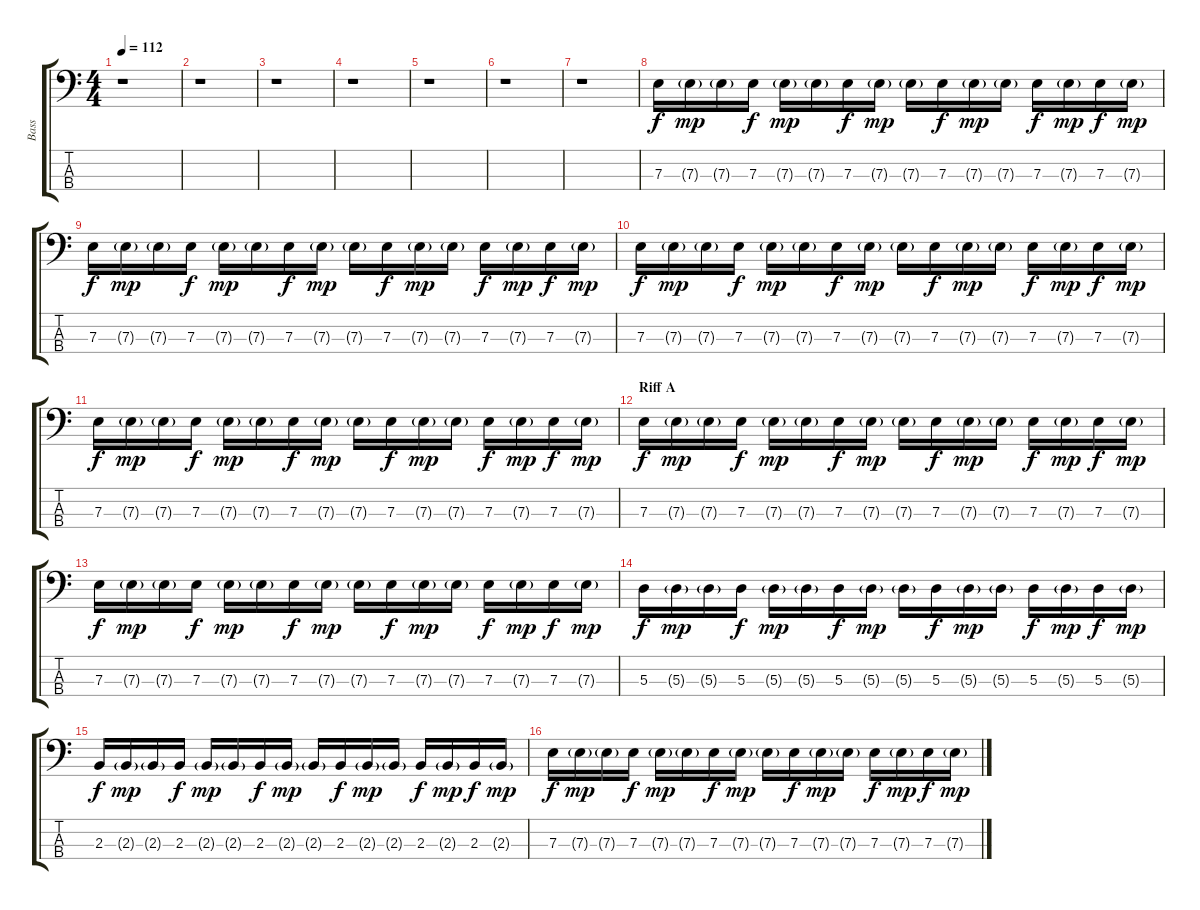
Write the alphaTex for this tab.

\track ("Bass" "Bass") {instrument electricbassfinger}
\staff {score tabs}
\tuning (G2 D2 A1 E1) {hide}
\ts (4 4)
\tempo 112
\clef f4
\ks c
r.1{dy f} |
r.1 |
r.1 |
r.1 |
r.1 |
r.1 |
r.1 |
7.3.16 7.3{g}.16{dy mp} 7.3{g}.16 7.3.16{dy f} 7.3{g}.16{dy mp} 7.3{g}.16 7.3.16{dy f} 7.3{g}.16{dy mp} 7.3{g}.16 7.3.16{dy f} 7.3{g}.16{dy mp} 7.3{g}.16 7.3.16{dy f} 7.3{g}.16{dy mp} 7.3.16{dy f} 7.3{g}.16{dy mp} |
7.3.16{dy f} 7.3{g}.16{dy mp} 7.3{g}.16 7.3.16{dy f} 7.3{g}.16{dy mp} 7.3{g}.16 7.3.16{dy f} 7.3{g}.16{dy mp} 7.3{g}.16 7.3.16{dy f} 7.3{g}.16{dy mp} 7.3{g}.16 7.3.16{dy f} 7.3{g}.16{dy mp} 7.3.16{dy f} 7.3{g}.16{dy mp} |
7.3.16{dy f} 7.3{g}.16{dy mp} 7.3{g}.16 7.3.16{dy f} 7.3{g}.16{dy mp} 7.3{g}.16 7.3.16{dy f} 7.3{g}.16{dy mp} 7.3{g}.16 7.3.16{dy f} 7.3{g}.16{dy mp} 7.3{g}.16 7.3.16{dy f} 7.3{g}.16{dy mp} 7.3.16{dy f} 7.3{g}.16{dy mp} |
7.3.16{dy f} 7.3{g}.16{dy mp} 7.3{g}.16 7.3.16{dy f} 7.3{g}.16{dy mp} 7.3{g}.16 7.3.16{dy f} 7.3{g}.16{dy mp} 7.3{g}.16 7.3.16{dy f} 7.3{g}.16{dy mp} 7.3{g}.16 7.3.16{dy f} 7.3{g}.16{dy mp} 7.3.16{dy f} 7.3{g}.16{dy mp} |
\section ("" "Riff A")
7.3.16{dy f} 7.3{g}.16{dy mp} 7.3{g}.16 7.3.16{dy f} 7.3{g}.16{dy mp} 7.3{g}.16 7.3.16{dy f} 7.3{g}.16{dy mp} 7.3{g}.16 7.3.16{dy f} 7.3{g}.16{dy mp} 7.3{g}.16 7.3.16{dy f} 7.3{g}.16{dy mp} 7.3.16{dy f} 7.3{g}.16{dy mp} |
7.3.16{dy f} 7.3{g}.16{dy mp} 7.3{g}.16 7.3.16{dy f} 7.3{g}.16{dy mp} 7.3{g}.16 7.3.16{dy f} 7.3{g}.16{dy mp} 7.3{g}.16 7.3.16{dy f} 7.3{g}.16{dy mp} 7.3{g}.16 7.3.16{dy f} 7.3{g}.16{dy mp} 7.3.16{dy f} 7.3{g}.16{dy mp} |
5.3.16{dy f} 5.3{g}.16{dy mp} 5.3{g}.16 5.3.16{dy f} 5.3{g}.16{dy mp} 5.3{g}.16 5.3.16{dy f} 5.3{g}.16{dy mp} 5.3{g}.16 5.3.16{dy f} 5.3{g}.16{dy mp} 5.3{g}.16 5.3.16{dy f} 5.3{g}.16{dy mp} 5.3.16{dy f} 5.3{g}.16{dy mp} |
2.3.16{dy f} 2.3{g}.16{dy mp} 2.3{g}.16 2.3.16{dy f} 2.3{g}.16{dy mp} 2.3{g}.16 2.3.16{dy f} 2.3{g}.16{dy mp} 2.3{g}.16 2.3.16{dy f} 2.3{g}.16{dy mp} 2.3{g}.16 2.3.16{dy f} 2.3{g}.16{dy mp} 2.3.16{dy f} 2.3{g}.16{dy mp} |
7.3.16{dy f} 7.3{g}.16{dy mp} 7.3{g}.16 7.3.16{dy f} 7.3{g}.16{dy mp} 7.3{g}.16 7.3.16{dy f} 7.3{g}.16{dy mp} 7.3{g}.16 7.3.16{dy f} 7.3{g}.16{dy mp} 7.3{g}.16 7.3.16{dy f} 7.3{g}.16{dy mp} 7.3.16{dy f} 7.3{g}.16{dy mp}
